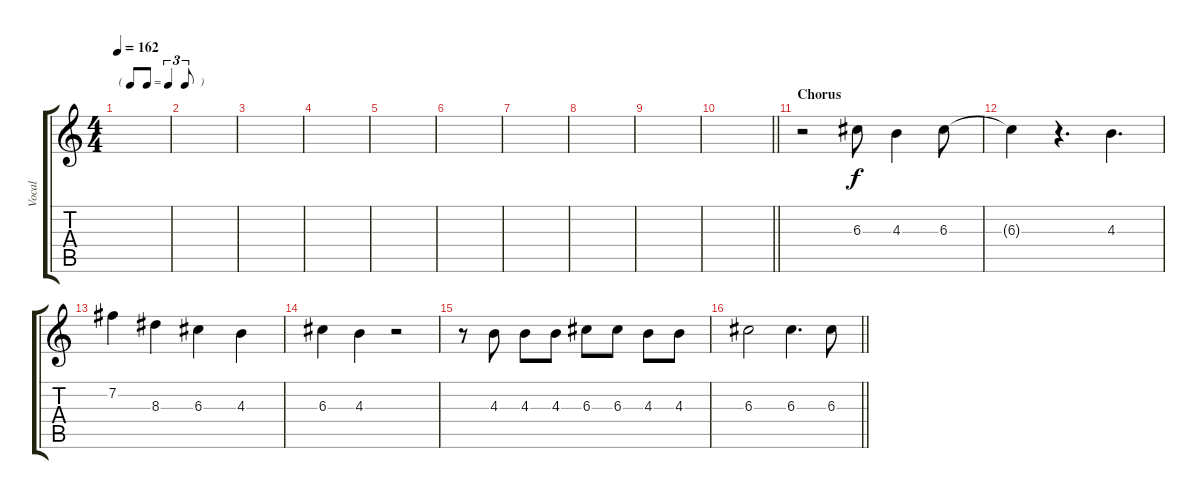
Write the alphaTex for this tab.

\track ("Vocal" "Vocal") {instrument acousticguitarsteel}
\staff {score tabs}
\tuning (E4 B3 G3 D3 A2 E2) {hide}
\ts (4 4)
\tf triplet8th
\tempo 162
\clef g2
\ks c
|
|
|
|
|
|
|
|
|
\barLineRight lightlight
|
\section ("" "Chorus")
r.2 6.3.8 4.3.4 6.3.8 |
6.3{t}.4 r.4{d} 4.3.4{d} |
7.2.4 8.3.4 6.3.4 4.3.4 |
6.3.4 4.3.4 r.2 |
r.8 4.3.8 4.3.8 4.3.8 6.3.8 6.3.8 4.3.8 4.3.8 |
\barLineRight lightlight
6.3.2 6.3.4{d} 6.3.8
